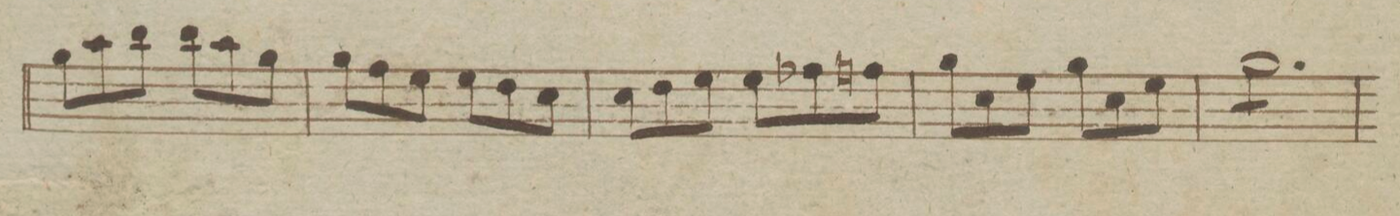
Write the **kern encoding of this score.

**kern	**dynam
*I"Fagotto Secondo.	*
*clefF4	*
*k[b-e-]	*
*met(c)	*
*M6/8	*
8B-\L	.
8c\	.
8d\J	.
8d\L	.
8c\	.
8B-\J	.
=216	=216
8B-\L	.
8A\	.
8G\J	.
8G\L	.
8F\	.
8E-\J	.
=217	=217
8E-\L	.
8F\	.
8G\J	.
8G\L	.
8A-X\	.
8An\J	.
=218	=218
8B-\L	.
8E-\	.
8G\J	.
8B-\L	.
8E-\	.
8G\J	.
=219	=219
*tremolo	*
8B-\L	.
8B-\	.
8B-\	.
8B-\	.
8B-\	.
8B-\J	.
*Xtremolo	*
=220	=220
*-	*-
